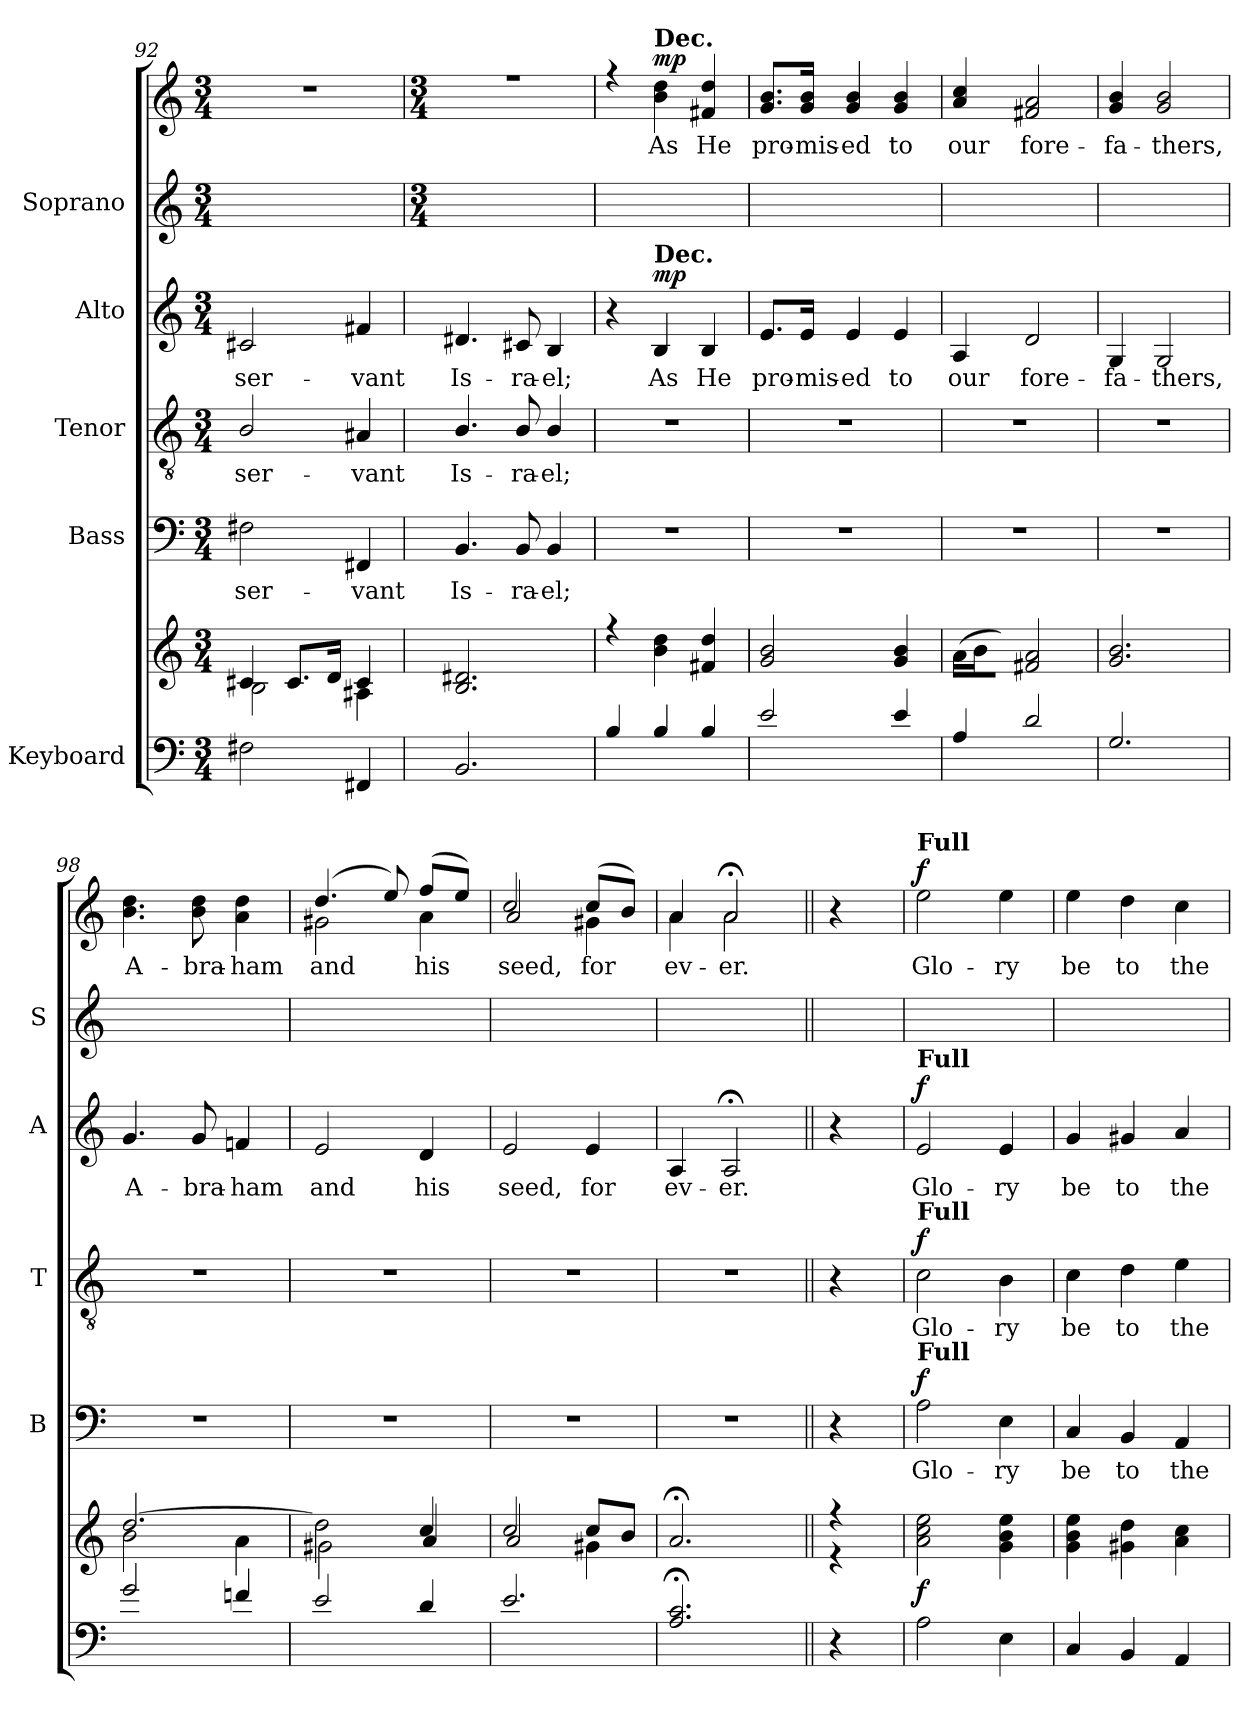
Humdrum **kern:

**kern	**kern	**dynam	**kern	**text	**dynam	**kern	**text	**dynam	**kern	**text	**dynam	**kern	**kern	**text	**dynam
*part5	*part5	*part5	*part4	*part4	*part4	*part3	*part3	*part3	*part2	*part2	*part2	*part1	*part1	*part1	*part1
*staff7	*staff6	*staff6/7	*staff5	*staff5	*staff5	*staff4	*staff4	*staff4	*staff3	*staff3	*staff3	*staff2	*staff1	*staff1	*staff1/2
*I"Keyboard	*	*	*I"Bass	*	*	*I"Tenor	*	*	*I"Alto	*	*	*I"Soprano	*	*	*
*	*	*	*I'B	*	*	*I'T	*	*	*I'A	*	*	*I'S	*	*	*
!!LO:LB:g=z
*clefF4	*clefG2	*	*clefF4	*	*	*clefGv2	*	*	*clefG2	*	*	*clefG2	*clefG2	*	*
*k[]	*k[]	*	*k[]	*	*	*k[]	*	*	*k[]	*	*	*k[]	*k[]	*	*
*M3/4	*M3/4	*	*M3/4	*	*	*M3/4	*	*	*M3/4	*	*	*M3/4	*M3/4	*	*
=92	=92	=92	=92	=92	=92	=92	=92	=92	=92	=92	=92	=92	=92	=92	=92
*	*^	*	*	*	*	*	*	*	*	*	*	*	*	*	*
!	!	!	!	!	!LO:LY:b	!	!	!LO:LY:b	!	!	!LO:LY:b	!	!	!	!	!
2F#X\	4c#X/	2B\	.	2F#X\	ser-	.	2B/	ser-	.	2c#X/	ser-	.	2.ryy	2.r	.	.
.	8.c#/L	.	.	.	.	.	.	.	.	.	.	.	.	.	.	.
.	16d/Jk	.	.	.	.	.	.	.	.	.	.	.	.	.	.	.
!	!	!	!	!	!LO:LY:b	!	!	!LO:LY:b	!	!	!LO:LY:b	!	!	!	!	!
4FF#X/	4c#/	4A#X\	.	4FF#X/	-vant	.	4A#X/	-vant	.	4f#X/	-vant	.	.	.	.	.
!!LO:PB:g=z
=93	=93	=93	=93	=93	=93	=93	=93	=93	=93	=93	=93	=93	=93	=93	=93	=93
*	*	*	*	*	*	*	*	*	*	*	*	*	*M3/4	*M3/4	*	*
!	!	!	!	!	!LO:LY:b	!	!	!LO:LY:b	!	!	!LO:LY:b	!	!	!	!	!
*	*	*	*	*	*	*	*	*	*	*	*	*	*	*^	*	*
2.BB/	2.B/ 2.d#X/	2.ryy	.	4.BB/	Is-	.	4.B/	Is-	.	4.d#X/	Is-	.	2.ryy	2.r	2.ryy	.	.
!	!	!	!	!	!LO:LY:b	!	!	!LO:LY:b	!	!	!LO:LY:b	!	!	!	!	!	!
.	.	.	.	8BB/	-ra-	.	8B/	-ra-	.	8c#X/	-ra-	.	.	.	.	.	.
!	!	!	!	!	!LO:LY:b	!	!	!LO:LY:b	!	!	!LO:LY:b	!	!	!	!	!	!
.	.	.	.	4BB/	-el;	.	4B/	-el;	.	4B/	-el;	.	.	.	.	.	.
=94	=94	=94	=94	=94	=94	=94	=94	=94	=94	=94	=94	=94	=94	=94	=94	=94	=94
4B/	4r	2.ryy	.	2.r	.	.	2.r	.	.	4r	.	.	2.ryy	4r	2.ryy	.	.
!	!	!	!	!	!	!	!	!	!	!	!	!	!	!LO:TX:a:B:t=Dec.	!	!	!
!	!	!	!	!	!	!	!	!	!	!LO:TX:a:B:t=Dec.	!	!	!	!	!	!	!
!	!	!	!	!	!	!	!	!	!	!	!LO:LY:b	!LO:DY:b	!	!	!	!LO:LY:b	!LO:DY:b
4B/	4b\ 4dd\	.	.	.	.	.	.	.	.	4B/	As	mp	.	4b\ 4dd\	.	As	mp
!	!	!	!	!	!	!	!	!	!	!	!LO:LY:b	!	!	!	!	!LO:LY:b	!
4B/	4f#X/ 4dd/	.	.	.	.	.	.	.	.	4B/	He	.	.	4f#X/ 4dd/	.	He	.
=95	=95	=95	=95	=95	=95	=95	=95	=95	=95	=95	=95	=95	=95	=95	=95	=95	=95
!	!	!	!	!	!	!	!	!	!	!	!LO:LY:b	!	!	!	!	!LO:LY:b	!
2e/	2g/ 2b/	2.ryy	.	2.r	.	.	2.r	.	.	8.e/L	pro-	.	2.ryy	8.g/ 8.b/L	2.ryy	pro-	.
!	!	!	!	!	!	!	!	!	!	!	!LO:LY:b	!	!	!	!	!LO:LY:b	!
.	.	.	.	.	.	.	.	.	.	16e/Jk	-mis-	.	.	16g/ 16b/Jk	.	-mis-	.
!	!	!	!	!	!	!	!	!	!	!	!LO:LY:b	!	!	!	!	!LO:LY:b	!
.	.	.	.	.	.	.	.	.	.	4e/	-ed	.	.	4g/ 4b/	.	-ed	.
!	!	!	!	!	!	!	!	!	!	!	!LO:LY:b	!	!	!	!	!LO:LY:b	!
4e/	4g/ 4b/	.	.	.	.	.	.	.	.	4e/	to	.	.	4g/ 4b/	.	to	.
=96	=96	=96	=96	=96	=96	=96	=96	=96	=96	=96	=96	=96	=96	=96	=96	=96	=96
!	!	!	!	!	!	!	!	!	!	!	!LO:LY:b	!	!	!	!	!LO:LY:b	!
4A/	(<16a!\LL	2.ryy	.	2.r	.	.	2.r	.	.	4A/	our	.	2.ryy	4a/ 4cc/	2.ryy	our	.
.	16b!\J	.	.	.	.	.	.	.	.	.	.	.	.	.	.	.	.
.	8a\yy 8cc\yyJ)	.	.	.	.	.	.	.	.	.	.	.	.	.	.	.	.
!	!	!	!	!	!	!	!	!	!	!	!LO:LY:b	!	!	!	!	!LO:LY:b	!
2d/	2f#X/ 2a/	.	.	.	.	.	.	.	.	2d/	fore-	.	.	2f#X/ 2a/	.	fore-	.
=97	=97	=97	=97	=97	=97	=97	=97	=97	=97	=97	=97	=97	=97	=97	=97	=97	=97
!	!	!	!	!	!	!	!	!	!	!	!LO:LY:b	!	!	!	!	!LO:LY:b	!
2.G/	2.g/ 2.b/	2.ryy	.	2.r	.	.	2.r	.	.	4G/	-fa-	.	2.ryy	4g/ 4b/	2.ryy	-fa-	.
!	!	!	!	!	!	!	!	!	!	!	!LO:LY:b	!	!	!	!	!LO:LY:b	!
.	.	.	.	.	.	.	.	.	.	2G/	-thers,	.	.	2g/ 2b/	.	-thers,	.
=98	=98	=98	=98	=98	=98	=98	=98	=98	=98	=98	=98	=98	=98	=98	=98	=98	=98
!	!	!	!	!	!	!	!	!	!	!	!LO:LY:b	!	!	!	!	!LO:LY:b	!
2g/	[2.dd/	2b\	.	2.r	.	.	2.r	.	.	4.g/	A-	.	2.ryy	4.b\ 4.dd\	2.ryy	A-	.
!	!	!	!	!	!	!	!	!	!	!	!LO:LY:b	!	!	!	!	!LO:LY:b	!
.	.	.	.	.	.	.	.	.	.	8g/	-bra-	.	.	8b\ 8dd\	.	-bra-	.
!	!	!	!	!	!	!	!	!	!	!	!LO:LY:b	!	!	!	!	!LO:LY:b	!
4fn/	.	4a\	.	.	.	.	.	.	.	4fn/	-ham	.	.	4a\ 4dd\	.	-ham	.
=99	=99	=99	=99	=99	=99	=99	=99	=99	=99	=99	=99	=99	=99	=99	=99	=99	=99
!	!	!	!	!	!	!	!	!	!	!	!LO:LY:b	!	!	!	!	!LO:LY:b	!
2e/	2dd\]	2g#X\	.	2.r	.	.	2.r	.	.	2e/	and	.	2.ryy	(<4.dd/	2g#X\	and	.
.	.	.	.	.	.	.	.	.	.	.	.	.	.	8ee/)	.	.	.
!	!	!	!	!	!	!	!	!	!	!	!LO:LY:b	!	!	!	!	!LO:LY:b	!
4d/	4cc/	4a/	.	.	.	.	.	.	.	4d/	his	.	.	(<8ff/L	4a\	his	.
.	.	.	.	.	.	.	.	.	.	.	.	.	.	8ee/J)	.	.	.
=100	=100	=100	=100	=100	=100	=100	=100	=100	=100	=100	=100	=100	=100	=100	=100	=100	=100
*	*	*	*	*	*	*	*	*	*	*	*	*	*	*MM106	*	*	*
!	!	!	!	!	!	!	!	!	!	!	!LO:LY:b	!	!	!	!	!LO:LY:b	!
2.e/	2cc/	2a/	.	2.r	.	.	2.r	.	.	2e/	seed,	.	2.ryy	2cc/	2a/	seed,	.
*	*	*	*	*	*	*	*	*	*	*	*	*	*	*MM97	*	*	*
!	!	!	!	!	!	!	!	!	!	!	!LO:LY:b	!	!	!	!	!LO:LY:b	!
.	8cc/L	4g#X\	.	.	.	.	.	.	.	4e/	for	.	.	(<8cc/L	4g#X\	for	.
*	*	*	*	*	*	*	*	*	*	*	*	*	*	*MM93	*	*	*
.	8b/J	.	.	.	.	.	.	.	.	.	.	.	.	8b/J)	.	.	.
=101	=101	=101	=101	=101	=101	=101	=101	=101	=101	=101	=101	=101	=101	=101	=101	=101	=101
*	*	*	*	*	*	*	*	*	*	*	*	*	*	*MM88	*	*	*
!	!	!	!	!	!	!	!	!	!	!	!LO:LY:b	!	!	!	!	!LO:LY:b	!
2.A/;< 2.c/;<	2.a;</	2.ryy	.	2.r	.	.	2.r	.	.	4A/	ev-	.	2.ryy	4a/	4a\	ev-	.
*	*	*	*	*	*	*	*	*	*	*	*	*	*	*MM85	*	*	*
!	!	!	!	!	!	!	!	!	!	!	!LO:LY:b	!	!	!	!	!LO:LY:b	!
.	.	.	.	.	.	.	.	.	.	2A;</	-er.	.	.	2a;</	2a\	-er.	.
*	*	*	*	*	*	*	*	*	*	*	*	*	*	*v	*v	*	*
!!LO:PB:g=z
=102||	=102||	=102||	=102||	=102||	=102||	=102||	=102||	=102||	=102||	=102||	=102||	=102||	=102||	=102||	=102||	=102||
4r	4r	4r	.	4r	.	.	4r	.	.	4r	.	.	4ryy	4r	.	.
=103	=103	=103	=103	=103	=103	=103	=103	=103	=103	=103	=103	=103	=103	=103	=103	=103
!	!	!	!	!	!	!	!	!	!	!	!	!	!	!LO:TX:a:B:t=Full	!	!
!	!	!	!	!	!	!	!	!	!	!LO:TX:a:B:t=Full	!	!	!	!	!	!
!	!	!	!	!	!	!	!LO:TX:a:B:t=Full	!	!	!	!	!	!	!	!	!
!	!	!	!	!LO:TX:a:B:t=Full	!	!	!	!	!	!	!	!	!	!	!	!
!	!	!	!LO:DY:b	!	!LO:LY:b	!LO:DY:b	!	!LO:LY:b	!LO:DY:b	!	!LO:LY:b	!LO:DY:b	!	!	!LO:LY:b	!LO:DY:b
2A\	2a\ 2cc\ 2ee\	2.ryy	f	2A\	Glo-	f	2c\	Glo-	f	2e/	Glo-	f	2.ryy	2ee\	Glo-	f
!	!	!	!	!	!LO:LY:b	!	!	!LO:LY:b	!	!	!LO:LY:b	!	!	!	!LO:LY:b	!
4E\	4g\ 4b\ 4ee\	.	.	4E\	-ry	.	4B\	-ry	.	4e/	-ry	.	.	4ee\	-ry	.
=104	=104	=104	=104	=104	=104	=104	=104	=104	=104	=104	=104	=104	=104	=104	=104	=104
!	!	!	!	!	!LO:LY:b	!	!	!LO:LY:b	!	!	!LO:LY:b	!	!	!	!LO:LY:b	!
4C/	4g\ 4b\ 4ee\	2.ryy	.	4C/	be	.	4c\	be	.	4g/	be	.	2.ryy	4ee\	be	.
!	!	!	!	!	!LO:LY:b	!	!	!LO:LY:b	!	!	!LO:LY:b	!	!	!	!LO:LY:b	!
4BB/	4g#X\ 4dd\	.	.	4BB/	to	.	4d\	to	.	4g#X/	to	.	.	4dd\	to	.
!	!	!	!	!	!LO:LY:b	!	!	!LO:LY:b	!	!	!LO:LY:b	!	!	!	!LO:LY:b	!
4AA/	4a\ 4cc\	.	.	4AA/	the	.	4e\	the	.	4a/	the	.	.	4cc\	the	.
*	*v	*v	*	*	*	*	*	*	*	*	*	*	*	*	*	*
=	=	=	=	=	=	=	=	=	=	=	=	=	=	=	=
*-	*-	*-	*-	*-	*-	*-	*-	*-	*-	*-	*-	*-	*-	*-	*-
